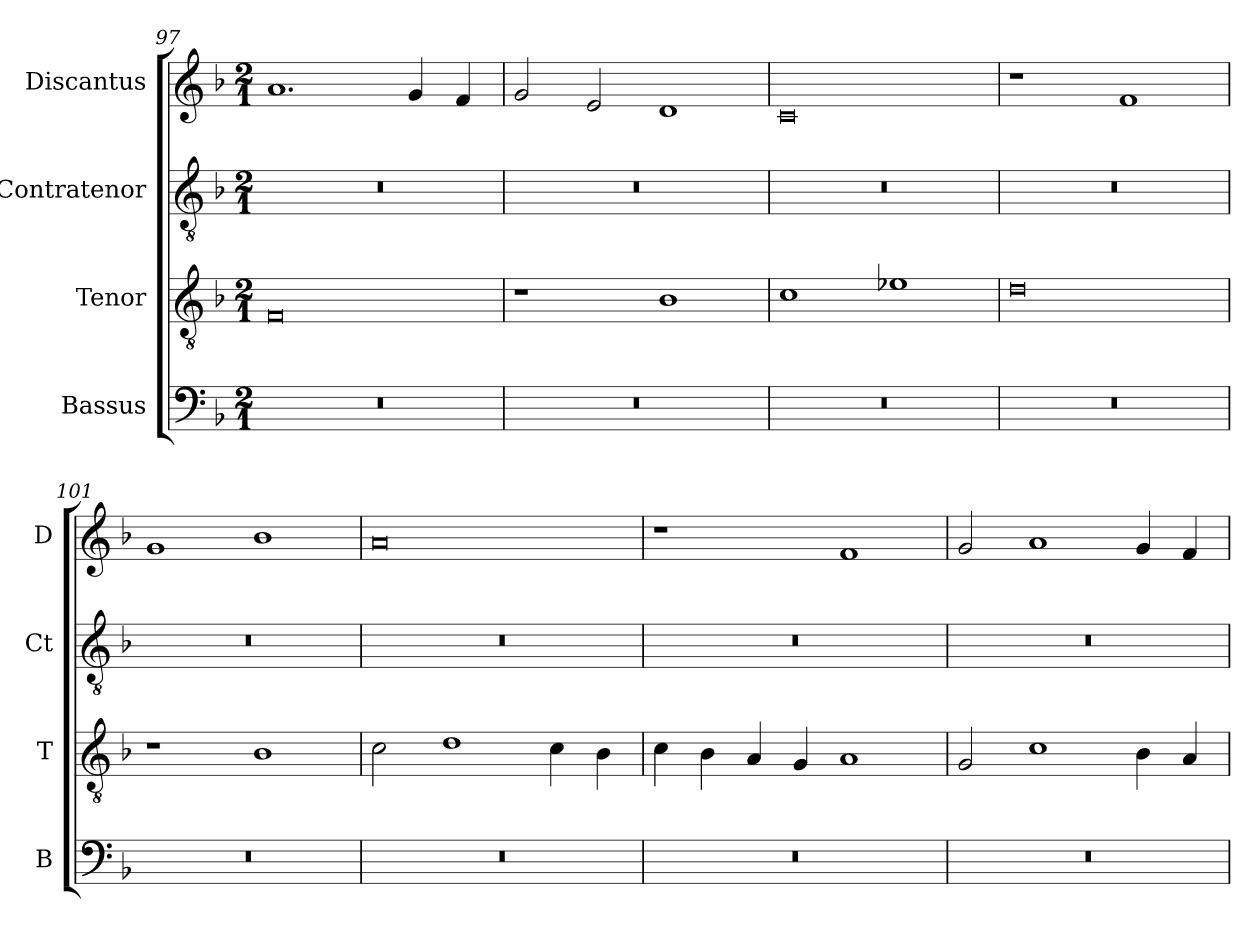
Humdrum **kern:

**kern	**kern	**kern	**kern
*part4	*part3	*part2	*part1
*staff4	*staff3	*staff2	*staff1
*I"Bassus	*I"Tenor	*I"Contratenor	*I"Discantus
*I'B	*I'T	*I'Ct	*I'D
*clefF4	*clefGv2	*clefGv2	*clefG2
*k[b-]	*k[b-]	*k[b-]	*k[b-]
*M2/1	*M2/1	*M2/1	*M2/1
=97	=97	=97	=97
0r	0F	0r	1.a
.	.	.	4g/
.	.	.	4f/
=98	=98	=98	=98
0r	1r	0r	2g/
.	.	.	2e/
.	1B-	.	1d
=99	=99	=99	=99
0r	1c	0r	0c
.	1e-X	.	.
=100	=100	=100	=100
0r	0d	0r	1r
.	.	.	1f
=101	=101	=101	=101
0r	1r	0r	1g
.	1B-	.	1b-
=102	=102	=102	=102
0r	2c\	0r	0a
.	1d	.	.
.	4c\	.	.
.	4B-\	.	.
=103	=103	=103	=103
0r	4c\	0r	1r
.	4B-\	.	.
.	4A/	.	.
.	4G/	.	.
.	1A	.	1f
=104	=104	=104	=104
0r	2G/	0r	2g/
.	1c	.	1a
.	4B-\	.	4g/
.	4A/	.	4f/
=	=	=	=
*-	*-	*-	*-
